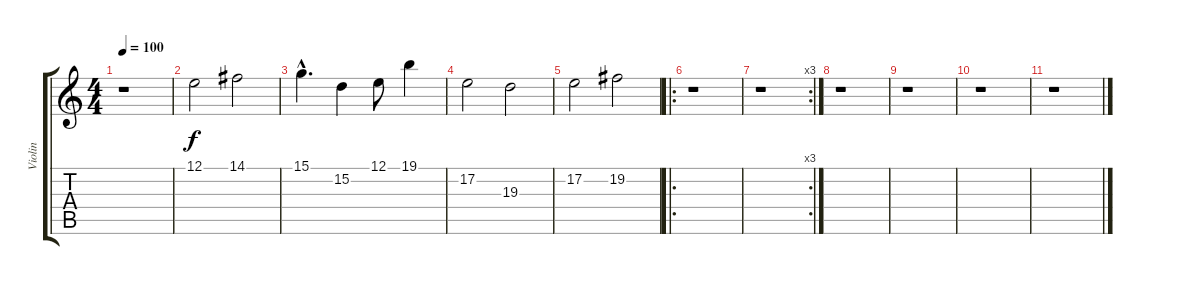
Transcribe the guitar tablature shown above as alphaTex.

\track ("Violin" "Violin") {instrument violin}
\staff {score tabs}
\tuning (E4 B3 G3 D3 A2 E2) {hide}
\ts (4 4)
\tempo 100
\clef g2
\ks c
r.1{dy f} |
12.1.2 14.1.2 |
15.1{hac}.4{d} 15.2.4 12.1.8 19.1.4 |
17.2.2 19.3.2 |
17.2.2 19.2.2 |
\ro
r.1 |
\rc 3
r.1 |
r.1 |
r.1 |
r.1 |
r.1
